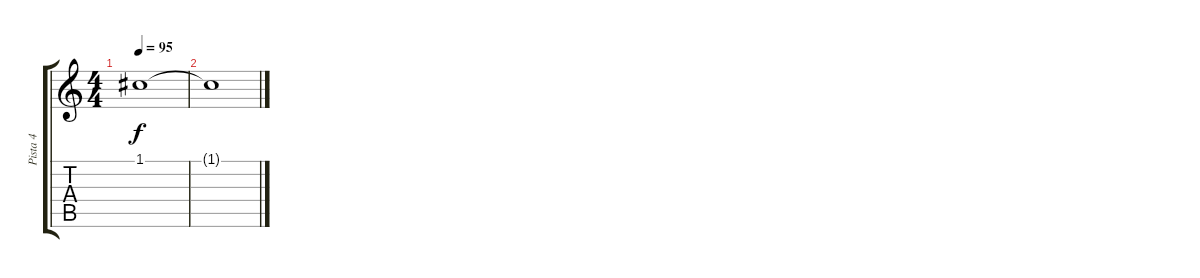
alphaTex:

\track ("Pista 4" "Pista 4") {instrument overdrivenguitar}
\staff {score tabs}
\tuning (C4 G3 Eb3 Bb2 F2 C2) {hide}
\ts (4 4)
\tempo 95
\clef g2
\ks c
1.1{t}.1{dy f} |
1.1{t}.1
